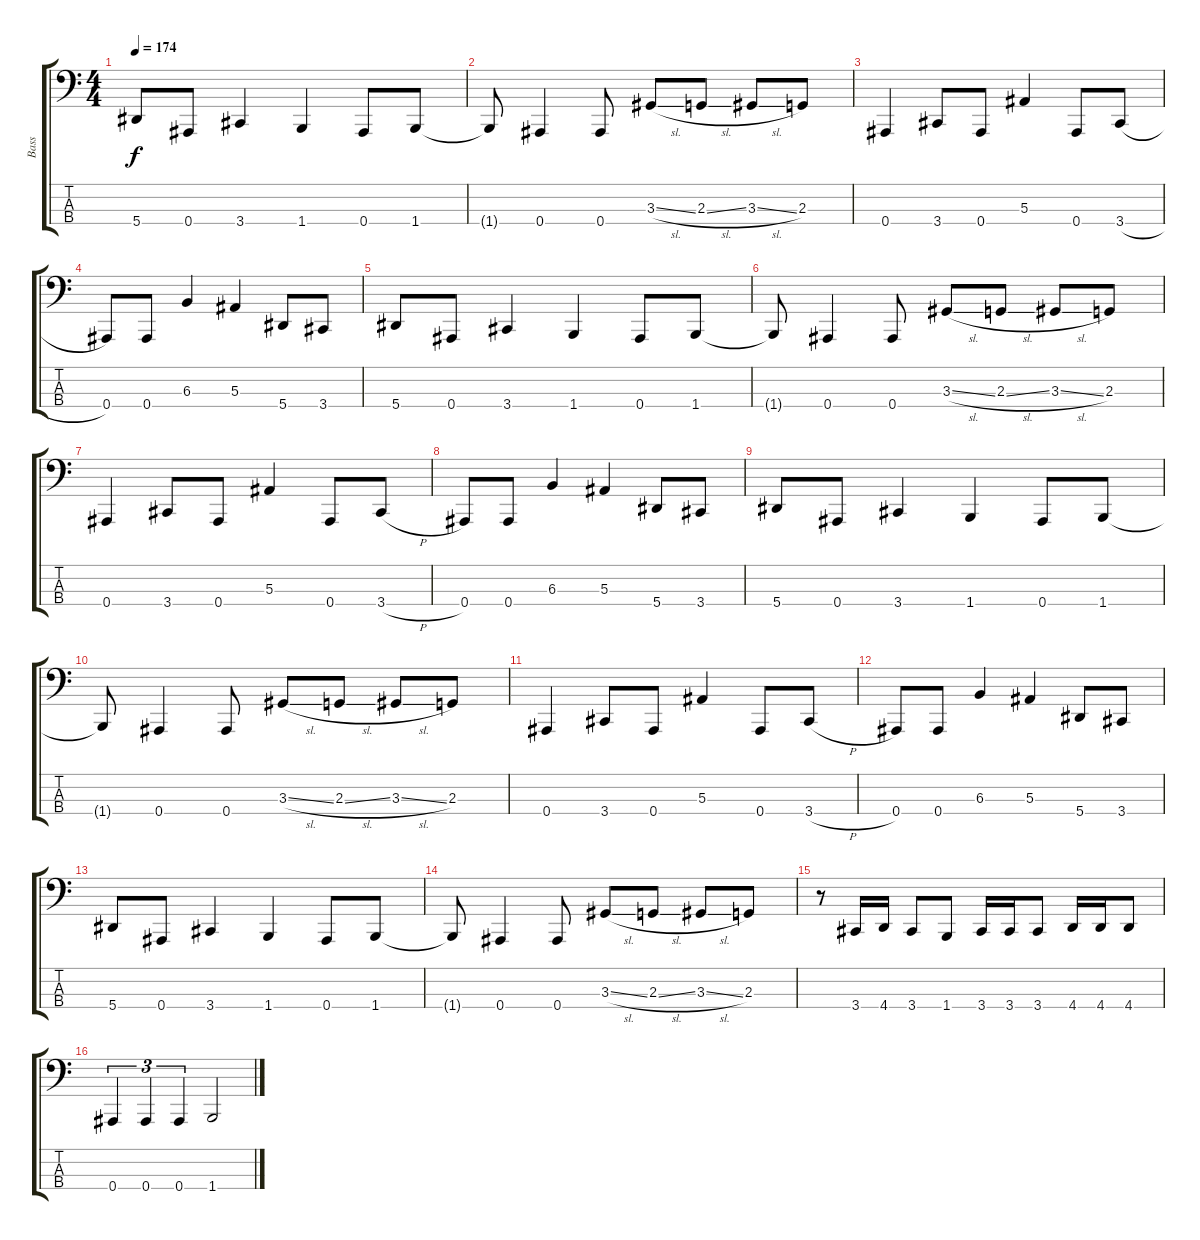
\track ("Bass" "Bass") {instrument electricbasspick}
\staff {score tabs}
\tuning (Eb2 Bb1 F1 Bb0) {hide}
\ts (4 4)
\tempo 174
\clef f4
\ks c
5.4.8{dy f} 0.4.8 3.4.4 1.4.4 0.4.8 1.4.8 |
1.4{t}.8 0.4.4 0.4.8 3.3{sl}.8 2.3{sl}.8 3.3{sl}.8 2.3.8 |
0.4.4 3.4.8 0.4.8 5.3.4 0.4.8 3.4{h}.8 |
0.4.8 0.4.8 6.3.4 5.3.4 5.4.8 3.4.8 |
5.4.8 0.4.8 3.4.4 1.4.4 0.4.8 1.4.8 |
1.4{t}.8 0.4.4 0.4.8 3.3{sl}.8 2.3{sl}.8 3.3{sl}.8 2.3.8 |
0.4.4 3.4.8 0.4.8 5.3.4 0.4.8 3.4{h}.8 |
0.4.8 0.4.8 6.3.4 5.3.4 5.4.8 3.4.8 |
5.4.8 0.4.8 3.4.4 1.4.4 0.4.8 1.4.8 |
1.4{t}.8 0.4.4 0.4.8 3.3{sl}.8 2.3{sl}.8 3.3{sl}.8 2.3.8 |
0.4.4 3.4.8 0.4.8 5.3.4 0.4.8 3.4{h}.8 |
0.4.8 0.4.8 6.3.4 5.3.4 5.4.8 3.4.8 |
5.4.8 0.4.8 3.4.4 1.4.4 0.4.8 1.4.8 |
1.4{t}.8 0.4.4 0.4.8 3.3{sl}.8 2.3{sl}.8 3.3{sl}.8 2.3.8 |
r.8 3.4.16 4.4.16 3.4.8 1.4.8 3.4.16 3.4.16 3.4.8 4.4.16 4.4.16 4.4.8 |
0.4.4{tu (3 2)} 0.4.4{tu (3 2)} 0.4.4{tu (3 2)} 1.4.2
